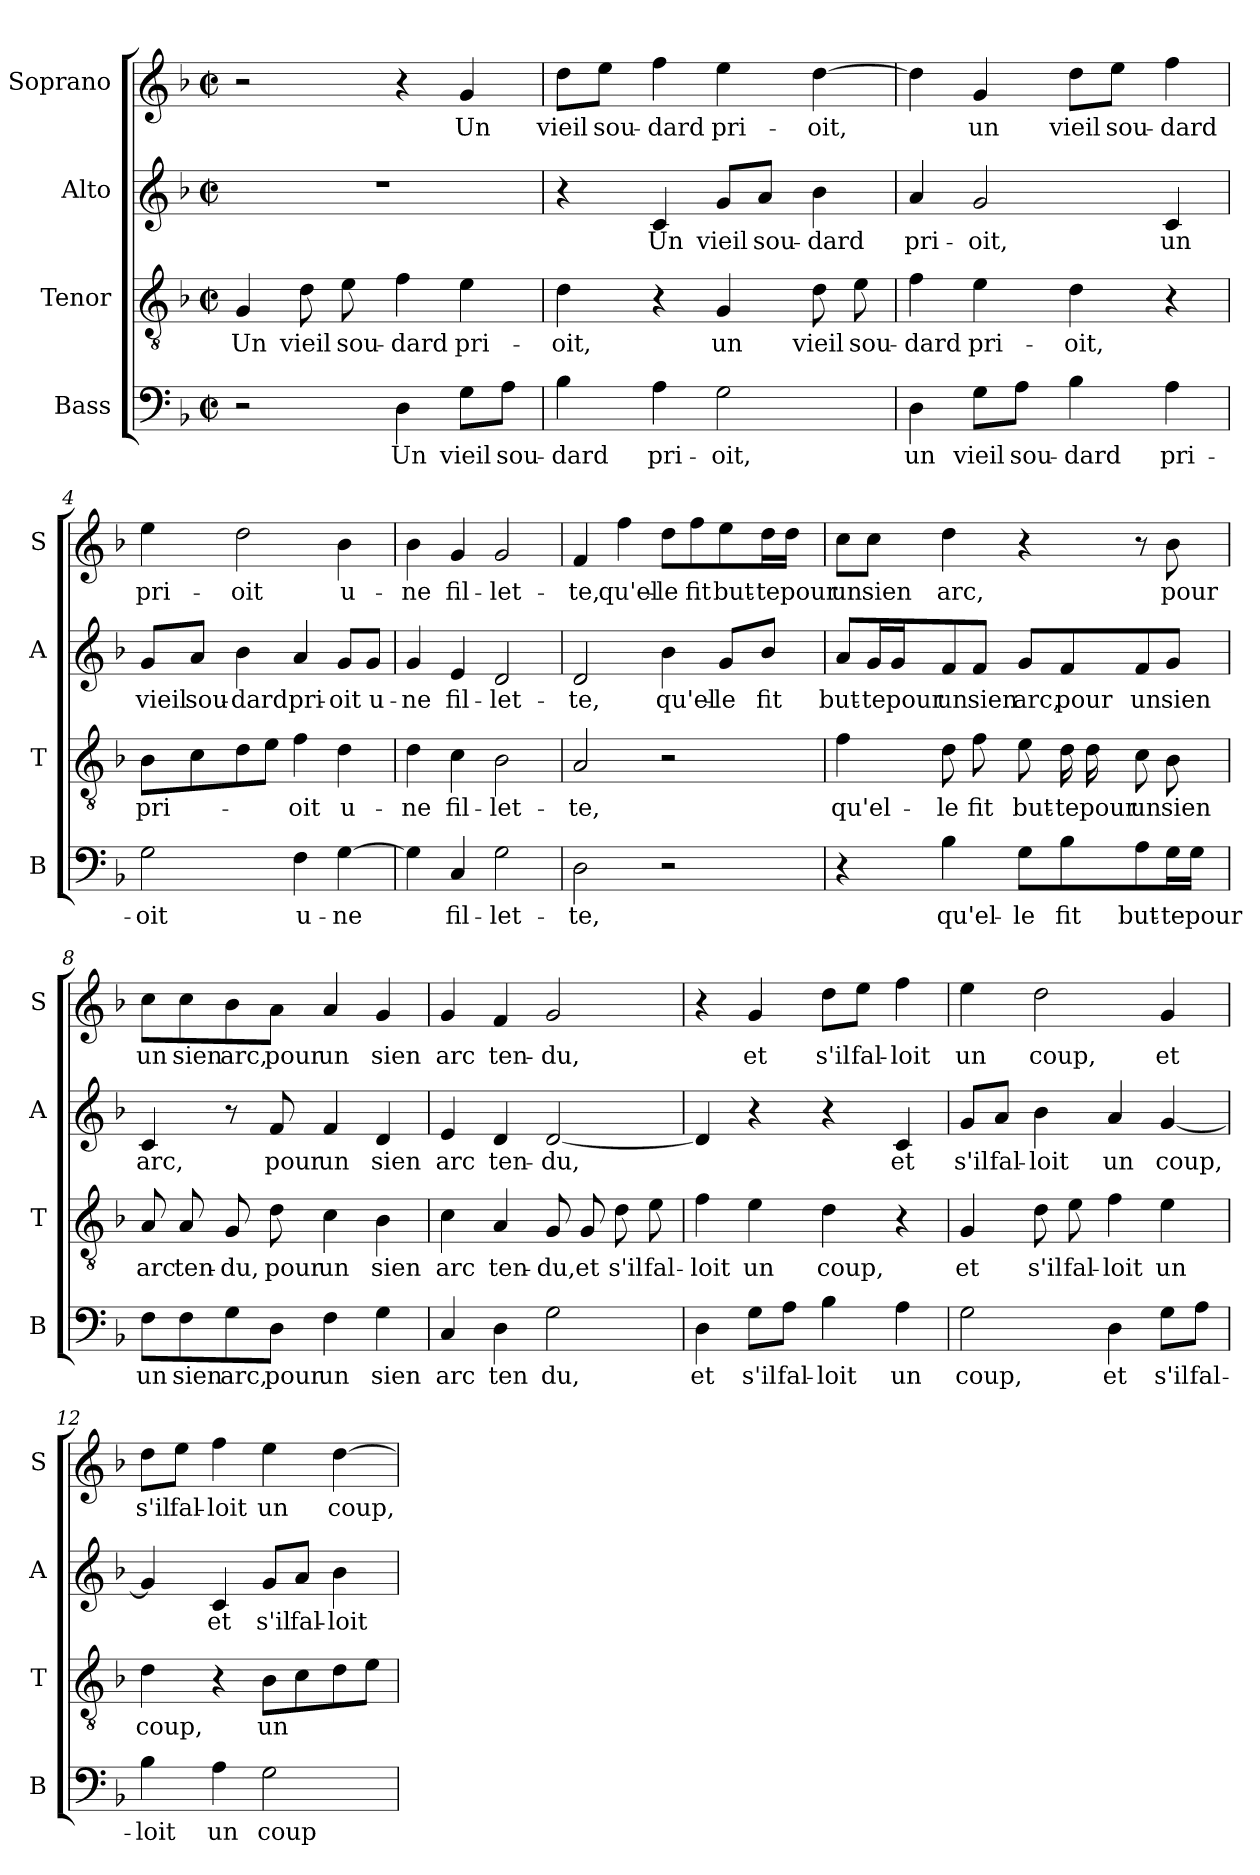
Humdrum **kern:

**kern	**text	**kern	**text	**kern	**text	**kern	**text
*part4	*part4	*part3	*part3	*part2	*part2	*part1	*part1
*staff4	*staff4	*staff3	*staff3	*staff2	*staff2	*staff1	*staff1
*I"Bass	*	*I"Tenor	*	*I"Alto	*	*I"Soprano	*
*I'B	*	*I'T	*	*I'A	*	*I'S	*
*clefF4	*	*clefGv2	*	*clefG2	*	*clefG2	*
*k[b-]	*	*k[b-]	*	*k[b-]	*	*k[b-]	*
*F:	*	*F:	*	*F:	*	*F:	*
*M2/2	*	*M2/2	*	*M2/2	*	*M2/2	*
*met(c|)	*	*met(c|)	*	*met(c|)	*	*met(c|)	*
=1	=1	=1	=1	=1	=1	=1	=1
!	!	!	!LO:LY:b	!	!	!	!
2r	.	4G/	Un	1r	.	2r	.
!	!	!	!LO:LY:b	!	!	!	!
.	.	8d\	vieil	.	.	.	.
!	!	!	!LO:LY:b	!	!	!	!
.	.	8e\	sou-	.	.	.	.
!	!LO:LY:b	!	!LO:LY:b	!	!	!	!
4D\	Un	4f\	-dard	.	.	4r	.
!	!LO:LY:b	!	!LO:LY:b	!	!	!	!LO:LY:b
8G\L	vieil	4e\	pri-	.	.	4g/	Un
!	!LO:LY:b	!	!	!	!	!	!
8A\J	sou-	.	.	.	.	.	.
=2	=2	=2	=2	=2	=2	=2	=2
!	!LO:LY:b	!	!LO:LY:b	!	!	!	!LO:LY:b
4B-\	-dard	4d\	-oit,	4r	.	8dd\L	vieil
!	!	!	!	!	!	!	!LO:LY:b
.	.	.	.	.	.	8ee\J	sou-
!	!LO:LY:b	!	!	!	!LO:LY:b	!	!LO:LY:b
4A\	pri-	4r	.	4c/	Un	4ff\	-dard
!	!LO:LY:b	!	!LO:LY:b	!	!LO:LY:b	!	!LO:LY:b
2G\	-oit,	4G/	un	8g/L	vieil	4ee\	pri-
!	!	!	!	!	!LO:LY:b	!	!
.	.	.	.	8a/J	sou-	.	.
!	!	!	!LO:LY:b	!	!LO:LY:b	!	!LO:LY:b
.	.	8d\	vieil	4b-\	-dard	[4dd\	-oit,
!	!	!	!LO:LY:b	!	!	!	!
.	.	8e\	sou-	.	.	.	.
=3	=3	=3	=3	=3	=3	=3	=3
!	!LO:LY:b	!	!LO:LY:b	!	!LO:LY:b	!	!
4D\	un	4f\	-dard	4a/	pri-	4dd\]	.
!	!LO:LY:b	!	!LO:LY:b	!	!LO:LY:b	!	!LO:LY:b
8G\L	vieil	4e\	pri-	2g/	-oit,	4g/	un
!	!LO:LY:b	!	!	!	!	!	!
8A\J	sou-	.	.	.	.	.	.
!	!LO:LY:b	!	!LO:LY:b	!	!	!	!LO:LY:b
4B-\	-dard	4d\	-oit,	.	.	8dd\L	vieil
!	!	!	!	!	!	!	!LO:LY:b
.	.	.	.	.	.	8ee\J	sou-
!	!LO:LY:b	!	!	!	!LO:LY:b	!	!LO:LY:b
4A\	pri-	4r	.	4c/	un	4ff\	-dard
=4	=4	=4	=4	=4	=4	=4	=4
!	!LO:LY:b	!	!LO:LY:b	!	!LO:LY:b	!	!LO:LY:b
2G\	-oit	8B-\L	pri-	8g/L	vieil	4ee\	pri-
!	!	!	!	!	!LO:LY:b	!	!
.	.	8c\	.	8a/J	sou-	.	.
!	!	!	!	!	!LO:LY:b	!	!LO:LY:b
.	.	8d\	.	4b-\	-dard	2dd\	-oit
.	.	8e\J	.	.	.	.	.
!	!LO:LY:b	!	!LO:LY:b	!	!LO:LY:b	!	!
4F\	u-	4f\	-oit	4a/	pri-	.	.
!	!LO:LY:b	!	!LO:LY:b	!	!LO:LY:b	!	!LO:LY:b
[4G\	-ne	4d\	u-	8g/L	-oit	4b-\	u-
!	!	!	!	!	!LO:LY:b	!	!
.	.	.	.	8g/J	u-	.	.
!!LO:LB:g=z
=5	=5	=5	=5	=5	=5	=5	=5
!	!	!	!LO:LY:b	!	!LO:LY:b	!	!LO:LY:b
4G\]	.	4d\	-ne	4g/	-ne	4b-\	-ne
!	!LO:LY:b	!	!LO:LY:b	!	!LO:LY:b	!	!LO:LY:b
4C/	fil-	4c\	fil-	4e/	fil-	4g/	fil-
!	!LO:LY:b	!	!LO:LY:b	!	!LO:LY:b	!	!LO:LY:b
2G\	-let-	2B-\	-let-	2d/	-let-	2g/	-let-
=6	=6	=6	=6	=6	=6	=6	=6
!	!LO:LY:b	!	!LO:LY:b	!	!LO:LY:b	!	!LO:LY:b
2D\	-te,	2A/	-te,	2d/	-te,	4f/	-te,
!	!	!	!	!	!	!	!LO:LY:b
.	.	.	.	.	.	4ff\	qu'el-
!	!	!	!	!	!LO:LY:b	!	!LO:LY:b
2r	.	2r	.	4b-\	qu'el-	8dd\L	-le
!	!	!	!	!	!	!	!LO:LY:b
.	.	.	.	.	.	8ff\	fit
!	!	!	!	!	!LO:LY:b	!	!LO:LY:b
.	.	.	.	8g/L	-le	8ee\	but-
!	!	!	!	!	!LO:LY:b	!	!LO:LY:b
.	.	.	.	8b-/J	fit	16dd\L	-te
!	!	!	!	!	!	!	!LO:LY:b
.	.	.	.	.	.	16dd\JJ	pour
=7	=7	=7	=7	=7	=7	=7	=7
!	!	!	!LO:LY:b	!	!LO:LY:b	!	!LO:LY:b
4r	.	4f\	qu'el-	8a/L	but-	8cc\L	un
!	!	!	!	!	!LO:LY:b	!	!LO:LY:b
.	.	.	.	16g/L	-te	8cc\J	sien
!	!	!	!	!	!LO:LY:b	!	!
.	.	.	.	16g/J	pour	.	.
!	!LO:LY:b	!	!LO:LY:b	!	!LO:LY:b	!	!LO:LY:b
4B-\	qu'el-	8d\	-le	8f/	un	4dd\	arc,
!	!	!	!LO:LY:b	!	!LO:LY:b	!	!
.	.	8f\	fit	8f/J	sien	.	.
!	!LO:LY:b	!	!LO:LY:b	!	!LO:LY:b	!	!
8G\L	-le	8e\	but-	8g/L	arc,	4r	.
!	!LO:LY:b	!	!LO:LY:b	!	!LO:LY:b	!	!
8B-\	fit	16d\	-te	8f/	pour	.	.
!	!	!	!LO:LY:b	!	!	!	!
.	.	16d\	pour	.	.	.	.
!	!LO:LY:b	!	!LO:LY:b	!	!LO:LY:b	!	!
8A\	but-	8c\	un	8f/	un	8r	.
!	!LO:LY:b	!	!LO:LY:b	!	!LO:LY:b	!	!LO:LY:b
16G\L	-te	8B-\	sien	8g/J	sien	8b-\	pour
!	!LO:LY:b	!	!	!	!	!	!
16G\JJ	pour	.	.	.	.	.	.
=8	=8	=8	=8	=8	=8	=8	=8
!	!LO:LY:b	!	!LO:LY:b	!	!LO:LY:b	!	!LO:LY:b
8F\L	un	8A/	arc	4c/	arc,	8cc\L	un
!	!LO:LY:b	!	!LO:LY:b	!	!	!	!LO:LY:b
8F\	sien	8A/	ten-	.	.	8cc\	sien
!	!LO:LY:b	!	!LO:LY:b	!	!	!	!LO:LY:b
8G\	arc,	8G/	-du,	8r	.	8b-\	arc,
!	!LO:LY:b	!	!LO:LY:b	!	!LO:LY:b	!	!LO:LY:b
8D\J	pour	8d\	pour	8f/	pour	8a\J	pour
!	!LO:LY:b	!	!LO:LY:b	!	!LO:LY:b	!	!LO:LY:b
4F\	un	4c\	un	4f/	un	4a/	un
!	!LO:LY:b	!	!LO:LY:b	!	!LO:LY:b	!	!LO:LY:b
4G\	sien	4B-\	sien	4d/	sien	4g/	sien
!!LO:PB:g=z
=9	=9	=9	=9	=9	=9	=9	=9
!	!LO:LY:b	!	!LO:LY:b	!	!LO:LY:b	!	!LO:LY:b
4C/	arc	4c\	arc	4e/	arc	4g/	arc
!	!LO:LY:b	!	!LO:LY:b	!	!LO:LY:b	!	!LO:LY:b
4D\	ten	4A/	ten-	4d/	ten-	4f/	ten-
!	!LO:LY:b	!	!LO:LY:b	!	!LO:LY:b	!	!LO:LY:b
2G\	du,	8G/	-du,	[2d/	-du,	2g/	-du,
!	!	!	!LO:LY:b	!	!	!	!
.	.	8G/	et	.	.	.	.
!	!	!	!LO:LY:b	!	!	!	!
.	.	8d\	s'il	.	.	.	.
!	!	!	!LO:LY:b	!	!	!	!
.	.	8e\	fal-	.	.	.	.
=10	=10	=10	=10	=10	=10	=10	=10
!	!LO:LY:b	!	!LO:LY:b	!	!	!	!
4D\	et	4f\	-loit	4d/]	.	4r	.
!	!LO:LY:b	!	!LO:LY:b	!	!	!	!LO:LY:b
8G\L	s'il	4e\	un	4r	.	4g/	et
!	!LO:LY:b	!	!	!	!	!	!
8A\J	fal-	.	.	.	.	.	.
!	!LO:LY:b	!	!LO:LY:b	!	!	!	!LO:LY:b
4B-\	-loit	4d\	coup,	4r	.	8dd\L	s'il
!	!	!	!	!	!	!	!LO:LY:b
.	.	.	.	.	.	8ee\J	fal-
!	!LO:LY:b	!	!	!	!LO:LY:b	!	!LO:LY:b
4A\	un	4r	.	4c/	et	4ff\	-loit
=11	=11	=11	=11	=11	=11	=11	=11
!	!LO:LY:b	!	!LO:LY:b	!	!LO:LY:b	!	!LO:LY:b
2G\	coup,	4G/	et	8g/L	s'il	4ee\	un
!	!	!	!	!	!LO:LY:b	!	!
.	.	.	.	8a/J	fal-	.	.
!	!	!	!LO:LY:b	!	!LO:LY:b	!	!LO:LY:b
.	.	8d\	s'il	4b-\	-loit	2dd\	coup,
!	!	!	!LO:LY:b	!	!	!	!
.	.	8e\	fal-	.	.	.	.
!	!LO:LY:b	!	!LO:LY:b	!	!LO:LY:b	!	!
4D\	et	4f\	-loit	4a/	un	.	.
!	!LO:LY:b	!	!LO:LY:b	!	!LO:LY:b	!	!LO:LY:b
8G\L	s'il	4e\	un	[4g/	coup,	4g/	et
!	!LO:LY:b	!	!	!	!	!	!
8A\J	fal-	.	.	.	.	.	.
=12	=12	=12	=12	=12	=12	=12	=12
!	!LO:LY:b	!	!LO:LY:b	!	!	!	!LO:LY:b
4B-\	-loit	4d\	coup,	4g/]	.	8dd\L	s'il
!	!	!	!	!	!	!	!LO:LY:b
.	.	.	.	.	.	8ee\J	fal-
!	!LO:LY:b	!	!	!	!LO:LY:b	!	!LO:LY:b
4A\	un	4r	.	4c/	et	4ff\	-loit
!	!LO:LY:b	!	!LO:LY:b	!	!LO:LY:b	!	!LO:LY:b
2G\	coup	8B-\L	un	8g/L	s'il	4ee\	un
!	!	!	!	!	!LO:LY:b	!	!
.	.	8c\	.	8a/J	fal-	.	.
!	!	!	!	!	!LO:LY:b	!	!LO:LY:b
.	.	8d\	.	4b-\	-loit	[4dd\	coup,
.	.	8e\J	.	.	.	.	.
=	=	=	=	=	=	=	=
*-	*-	*-	*-	*-	*-	*-	*-
